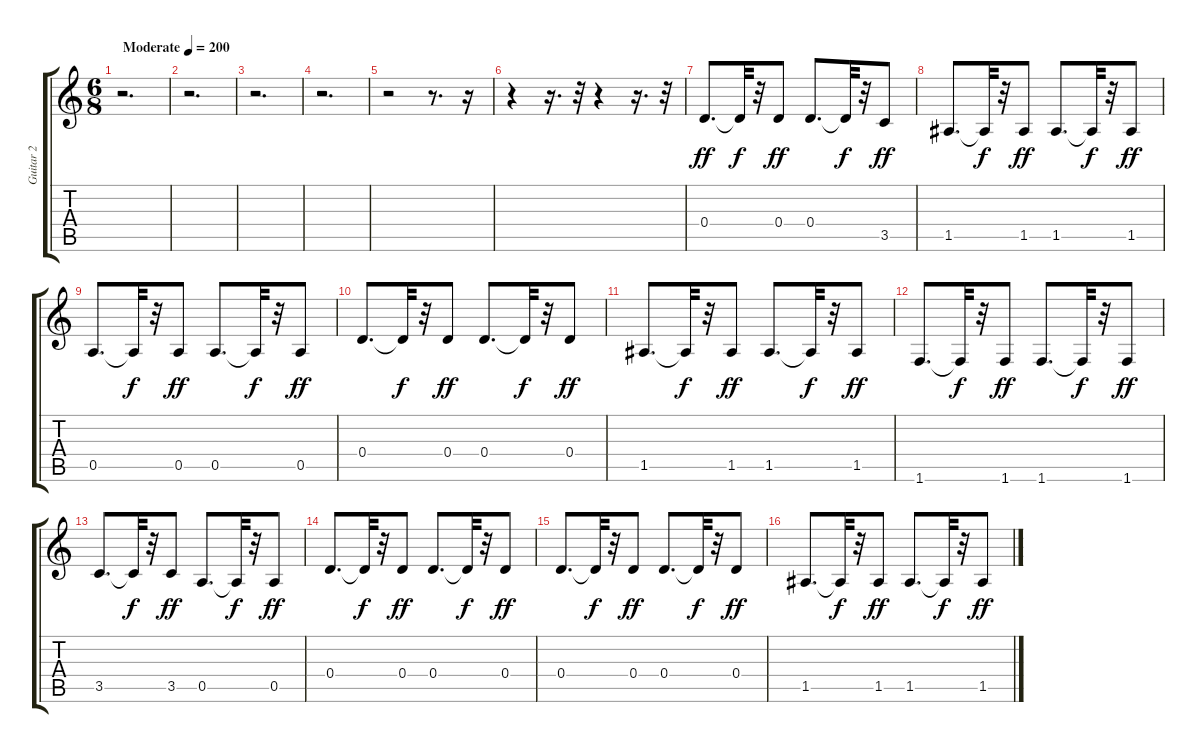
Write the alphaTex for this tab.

\track ("Guitar 2" "Guitar 2") {instrument distortionguitar}
\staff {score tabs}
\tuning (E4 B3 G3 D3 A2 E2) {hide}
\ts (6 8)
\tempo (200 "Moderate")
\clef g2
\ks c
r.2{d dy ff instrument distortionguitar} |
r.2{d} |
r.2{d} |
r.2{d} |
r.2 r.8{d} r.16 |
r.4 r.16{d} r.32 r.4 r.16{d} r.32 |
0.4.8{d} 0.4{t}.32{dy f} r.32 0.4.8{dy ff} 0.4.8{d} 0.4{t}.32{dy f} r.32 3.5.8{dy ff} |
1.5.8{d} 1.5{t}.32{dy f} r.32 1.5.8{dy ff} 1.5.8{d} 1.5{t}.32{dy f} r.32 1.5.8{dy ff} |
0.5.8{d} 0.5{t}.32{dy f} r.32 0.5.8{dy ff} 0.5.8{d} 0.5{t}.32{dy f} r.32 0.5.8{dy ff} |
0.4.8{d} 0.4{t}.32{dy f} r.32 0.4.8{dy ff} 0.4.8{d} 0.4{t}.32{dy f} r.32 0.4.8{dy ff} |
1.5.8{d} 1.5{t}.32{dy f} r.32 1.5.8{dy ff} 1.5.8{d} 1.5{t}.32{dy f} r.32 1.5.8{dy ff} |
1.6.8{d} 1.6{t}.32{dy f} r.32 1.6.8{dy ff} 1.6.8{d} 1.6{t}.32{dy f} r.32 1.6.8{dy ff} |
3.5.8{d} 3.5{t}.32{dy f} r.32 3.5.8{dy ff} 0.5.8{d} 0.5{t}.32{dy f} r.32 0.5.8{dy ff} |
0.4.8{d} 0.4{t}.32{dy f} r.32 0.4.8{dy ff} 0.4.8{d} 0.4{t}.32{dy f} r.32 0.4.8{dy ff} |
0.4.8{d} 0.4{t}.32{dy f} r.32 0.4.8{dy ff} 0.4.8{d} 0.4{t}.32{dy f} r.32 0.4.8{dy ff} |
1.5.8{d} 1.5{t}.32{dy f} r.32 1.5.8{dy ff} 1.5.8{d} 1.5{t}.32{dy f} r.32 1.5.8{dy ff}
